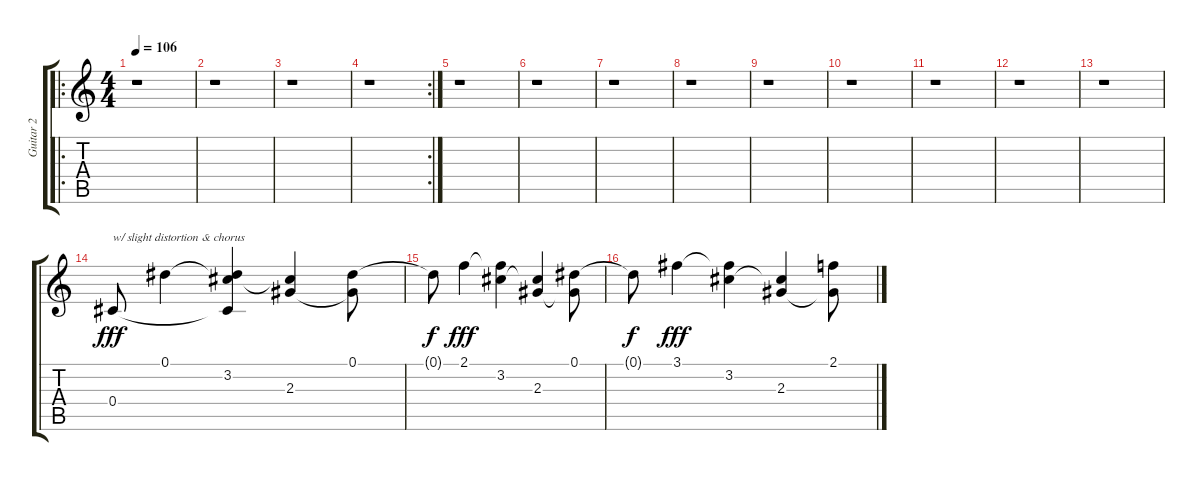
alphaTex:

\track ("Guitar 2" "Guitar 2") {instrument electricguitarclean}
\staff {score tabs}
\tuning (Eb4 Bb3 Gb3 Db3 Ab2 Eb2) {hide}
\ro
\ts (4 4)
\tempo 106
\clef g2
\ks c
r.1{dy fff instrument electricguitarclean} |
r.1 |
r.1 |
\rc 2
r.1 |
r.1 |
r.1 |
r.1 |
r.1 |
r.1 |
r.1 |
r.1 |
r.1 |
r.1 |
0.4.8{txt "w/ slight distortion & chorus" instrument electricguitarclean} 0.1.4 (0.1{t} 3.2 0.4{t}).4 (3.2{t} 2.3).4 (0.1 2.3{t}).8 |
0.1{t}.8{dy f} 2.1.4{dy fff} (2.1{t} 3.2).4 (3.2{t} 2.3).4 (0.1 2.3{t}).8 |
0.1{t}.8{dy f} 3.1.4{dy fff} (3.1{t} 3.2).4 (3.2{t} 2.3).4 (2.1 2.3{t}).8
